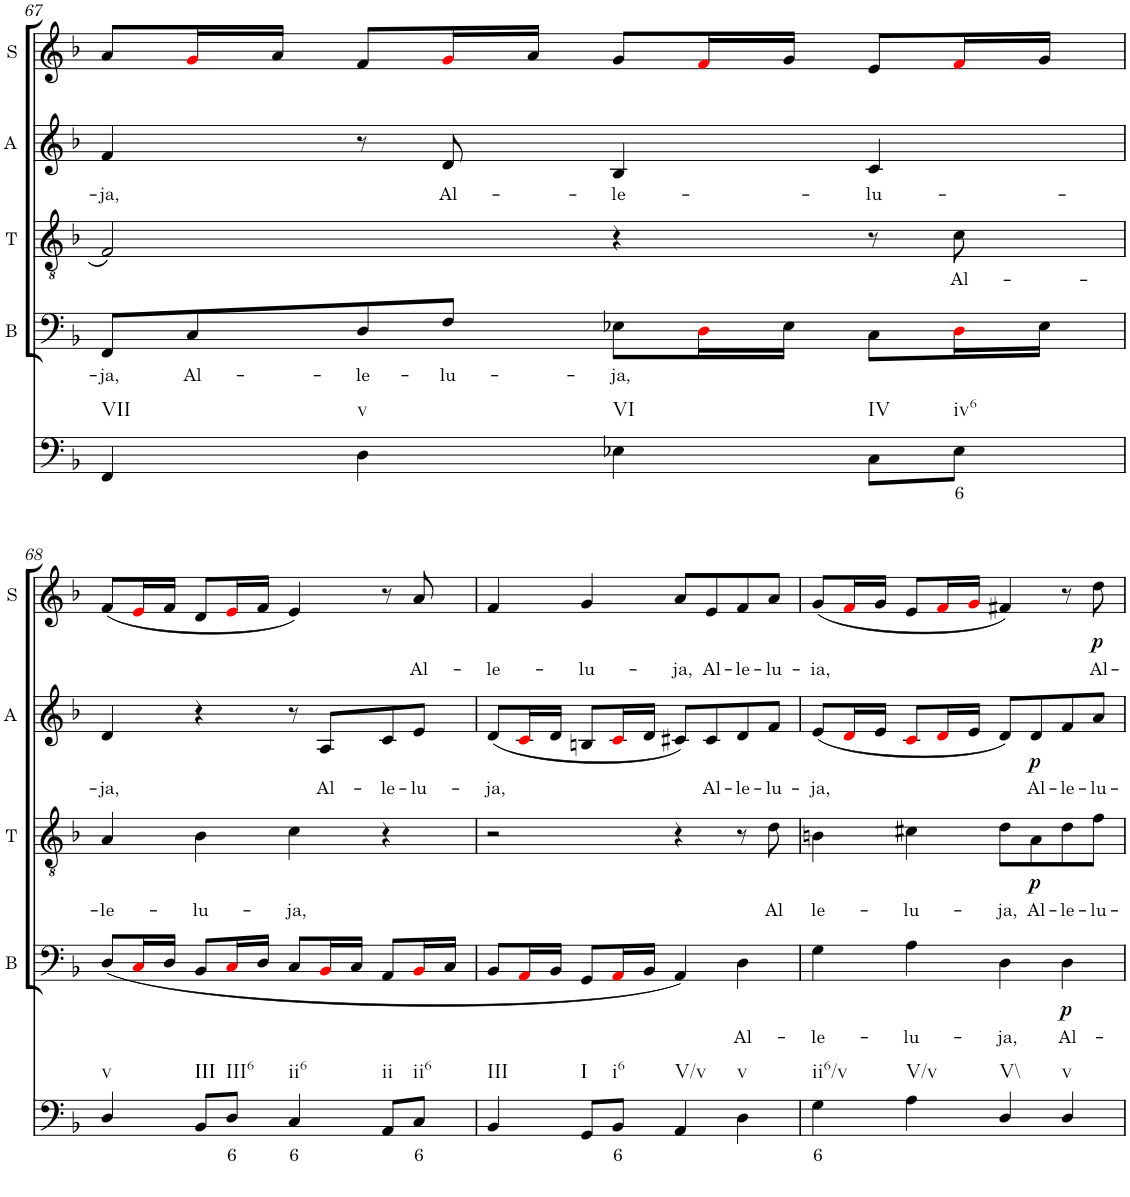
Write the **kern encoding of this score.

**kern	**text	**kern	**text	**dynam	**kern	**text	**dynam	**kern	**text	**dynam	**kern	**text	**dynam
*part5	*part5	*part4	*part4	*part4	*part3	*part3	*part3	*part2	*part2	*part2	*part1	*part1	*part1
*staff5	*staff5	*staff4	*staff4	*staff4	*staff3	*staff3	*staff3	*staff2	*staff2	*staff2	*staff1	*staff1	*staff1
*I"Continuo	*	*I"Bass	*	*	*I"Tenor	*	*	*I"Alto	*	*	*I"Soprano	*	*
*	*	*I'B	*	*	*I'T	*	*	*I'A	*	*	*I'S	*	*
!!LO:PB:g=z
*clefF4	*	*clefF4	*	*	*clefGv2	*	*	*clefG2	*	*	*clefG2	*	*
*k[b-]	*	*k[b-]	*	*	*k[b-]	*	*	*k[b-]	*	*	*k[b-]	*	*
*M4/4	*	*M4/4	*	*	*M4/4	*	*	*M4/4	*	*	*M4/4	*	*
=67	=67	=67	=67	=67	=67	=67	=67	=67	=67	=67	=67	=67	=67
!LO:TX:b:t=VII	!	!	!	!	!	!	!	!	!	!	!	!	!
!	!	!	!LO:LY:b	!	!	!	!	!	!LO:LY:b	!	!	!	!
4FF/	.	8FF/L	ja,	.	2F/	.	.	4f/	ja,	.	8a/L	.	.
!	!	!	!LO:LY:b	!	!	!	!	!	!	!	!	!	!
.	.	8C/	Al-	.	.	.	.	.	.	.	16gi/L	.	.
.	.	.	.	.	.	.	.	.	.	.	16a/JJ	.	.
!LO:TX:b:t=v	!	!	!	!	!	!	!	!	!	!	!	!	!
!	!	!	!LO:LY:b	!	!	!	!	!	!	!	!	!	!
4D\	.	8D/	le-	.	.	.	.	8r	.	.	8f/L	.	.
!	!	!	!LO:LY:b	!	!	!	!	!	!LO:LY:b	!	!	!	!
.	.	8F/J	lu-	.	.	.	.	8d/	Al-	.	16gi/L	.	.
.	.	.	.	.	.	.	.	.	.	.	16a/JJ	.	.
!LO:TX:b:t=VI	!	!	!	!	!	!	!	!	!	!	!	!	!
!	!	!	!LO:LY:b	!	!	!	!	!	!LO:LY:b	!	!	!	!
4E-X\	.	8E-X\L	ja,	.	4r	.	.	4B-/	le-	.	8g/L	.	.
.	.	16Di\L	.	.	.	.	.	.	.	.	16fi/L	.	.
.	.	16E-\JJ	.	.	.	.	.	.	.	.	16g/JJ	.	.
!LO:TX:b:t=IV	!	!	!	!	!	!	!	!	!	!	!	!	!
!	!	!	!	!	!	!	!	!	!LO:LY:b	!	!	!	!
8C\L	.	8C\L	.	.	8r	.	.	4c/	lu-	.	8e/L	.	.
!LO:TX:b:t=iv6	!	!	!	!	!	!	!	!	!	!	!	!	!
!	!LO:LY:b	!	!	!	!	!LO:LY:b	!	!	!	!	!	!	!
8E-\J	6	16Di\L	.	.	8c\	Al-	.	.	.	.	16fi/L	.	.
.	.	16E-\JJ	.	.	.	.	.	.	.	.	16g/JJ	.	.
!!LO:LB:g=z
=68	=68	=68	=68	=68	=68	=68	=68	=68	=68	=68	=68	=68	=68
!LO:TX:b:t=v	!	!	!	!	!	!	!	!	!	!	!	!	!
!	!	!	!	!	!	!LO:LY:b	!	!	!LO:LY:b	!	!	!	!
4D/	.	(8D/L	.	.	4A/	le-	.	4d/	ja,	.	(8f/L	.	.
.	.	16Ci/L	.	.	.	.	.	.	.	.	16ei/L	.	.
.	.	16D/JJ	.	.	.	.	.	.	.	.	16f/JJ	.	.
!LO:TX:b:t=III	!	!	!	!	!	!	!	!	!	!	!	!	!
!	!	!	!	!	!	!LO:LY:b	!	!	!	!	!	!	!
8BB-/L	.	8BB-/L	.	.	4B-\	lu-	.	4r	.	.	8d/L	.	.
!LO:TX:b:t=III6	!	!	!	!	!	!	!	!	!	!	!	!	!
!	!LO:LY:b	!	!	!	!	!	!	!	!	!	!	!	!
8D/J	6	16Ci/L	.	.	.	.	.	.	.	.	16ei/L	.	.
.	.	16D/JJ	.	.	.	.	.	.	.	.	16f/JJ	.	.
!LO:TX:b:t=ii6	!	!	!	!	!	!	!	!	!	!	!	!	!
!	!LO:LY:b	!	!	!	!	!LO:LY:b	!	!	!	!	!	!	!
4C/	6	8C/L	.	.	4c\	ja,	.	8r	.	.	4e/)	.	.
!	!	!	!	!	!	!	!	!	!LO:LY:b	!	!	!	!
.	.	16BB-i/L	.	.	.	.	.	8A/L	Al-	.	.	.	.
.	.	16C/JJ	.	.	.	.	.	.	.	.	.	.	.
!LO:TX:b:t=ii	!	!	!	!	!	!	!	!	!	!	!	!	!
!	!	!	!	!	!	!	!	!	!LO:LY:b	!	!	!	!
8AA/L	.	8AA/L	.	.	4r	.	.	8c/	le-	.	8r	.	.
!LO:TX:b:t=ii6	!	!	!	!	!	!	!	!	!	!	!	!	!
!	!LO:LY:b	!	!	!	!	!	!	!	!LO:LY:b	!	!	!LO:LY:b	!
8C/J	6	16BB-i/L	.	.	.	.	.	8e/J	lu-	.	8a/	Al-	.
.	.	16C/JJ	.	.	.	.	.	.	.	.	.	.	.
=69	=69	=69	=69	=69	=69	=69	=69	=69	=69	=69	=69	=69	=69
!LO:TX:b:t=III	!	!	!	!	!	!	!	!	!	!	!	!	!
!	!	!	!	!	!	!	!	!	!LO:LY:b	!	!	!LO:LY:b	!
4BB-/	.	8BB-/L	.	.	2r	.	.	(8d/L	ja,	.	4f/	le-	.
.	.	16AAi/L	.	.	.	.	.	16ci/L	.	.	.	.	.
.	.	16BB-/JJ	.	.	.	.	.	16d/JJ	.	.	.	.	.
!LO:TX:b:t=I	!	!	!	!	!	!	!	!	!	!	!	!	!
!	!	!	!	!	!	!	!	!	!	!	!	!LO:LY:b	!
8GG/L	.	8GG/L	.	.	.	.	.	8Bn/L	.	.	4g/	lu-	.
!LO:TX:b:t=i6	!	!	!	!	!	!	!	!	!	!	!	!	!
!	!LO:LY:b	!	!	!	!	!	!	!	!	!	!	!	!
8BB-/J	6	16AAi/L	.	.	.	.	.	16ci/L	.	.	.	.	.
.	.	16BB-/JJ	.	.	.	.	.	16d/JJ	.	.	.	.	.
!LO:TX:b:t=V/v	!	!	!	!	!	!	!	!	!	!	!	!	!
!	!	!	!	!	!	!	!	!	!	!	!	!LO:LY:b	!
4AA/	.	4AA/)	.	.	4r	.	.	8c#X/L)	.	.	8a/L	ja,	.
!	!	!	!	!	!	!	!	!	!LO:LY:b	!	!	!LO:LY:b	!
.	.	.	.	.	.	.	.	8c#/	Al-	.	8e/	Al-	.
!LO:TX:b:t=v	!	!	!	!	!	!	!	!	!	!	!	!	!
!	!	!	!LO:LY:b	!	!	!	!	!	!LO:LY:b	!	!	!LO:LY:b	!
4D\	.	4D\	Al-	.	8r	.	.	8d/	le-	.	8f/	le-	.
!	!	!	!	!	!	!LO:LY:b	!	!	!LO:LY:b	!	!	!LO:LY:b	!
.	.	.	.	.	8d\	Al	.	8f/J	lu-	.	8a/J	lu-	.
=70	=70	=70	=70	=70	=70	=70	=70	=70	=70	=70	=70	=70	=70
!LO:TX:b:t=ii6/v	!	!	!	!	!	!	!	!	!	!	!	!	!
!	!LO:LY:b	!	!LO:LY:b	!	!	!LO:LY:b	!	!	!LO:LY:b	!	!	!LO:LY:b	!
4G\	6	4G\	le-	.	4Bn\	le-	.	(8e/L	ja,	.	(8g/L	ia,	.
.	.	.	.	.	.	.	.	16di/L	.	.	16fi/L	.	.
.	.	.	.	.	.	.	.	16e/JJ	.	.	16g/JJ	.	.
!LO:TX:b:t=V/v	!	!	!	!	!	!	!	!	!	!	!	!	!
!	!	!	!LO:LY:b	!	!	!LO:LY:b	!	!	!	!	!	!	!
4A\	.	4A\	lu-	.	4c#X\	lu-	.	8ci/L	.	.	8e/L	.	.
.	.	.	.	.	.	.	.	16di/L	.	.	16fi/L	.	.
.	.	.	.	.	.	.	.	16e/JJ	.	.	16gi/JJ	.	.
!LO:TX:b:t=V\\	!	!	!	!	!	!	!	!	!	!	!	!	!
!	!	!	!LO:LY:b	!	!	!LO:LY:b	!	!	!	!	!	!	!
4D/	.	4D\	ja,	.	8d\L	ja,	.	8d/L)	.	.	4f#X/)	.	.
!	!	!	!	!	!	!LO:LY:b	!LO:DY:b	!	!LO:LY:b	!LO:DY:b	!	!	!
.	.	.	.	.	8A\	Al-	p	8d/	Al-	p	.	.	.
!LO:TX:b:t=v	!	!	!	!	!	!	!	!	!	!	!	!	!
!	!	!	!LO:LY:b	!LO:DY:b	!	!LO:LY:b	!	!	!LO:LY:b	!	!	!	!
4D/	.	4D\	Al-	p	8d\	le-	.	8f/	le-	.	8r	.	.
!	!	!	!	!	!	!LO:LY:b	!	!	!LO:LY:b	!	!	!LO:LY:b	!LO:DY:b
.	.	.	.	.	8f\J	lu-	.	8a/J	lu-	.	8dd\	Al-	p
=	=	=	=	=	=	=	=	=	=	=	=	=	=
*-	*-	*-	*-	*-	*-	*-	*-	*-	*-	*-	*-	*-	*-
